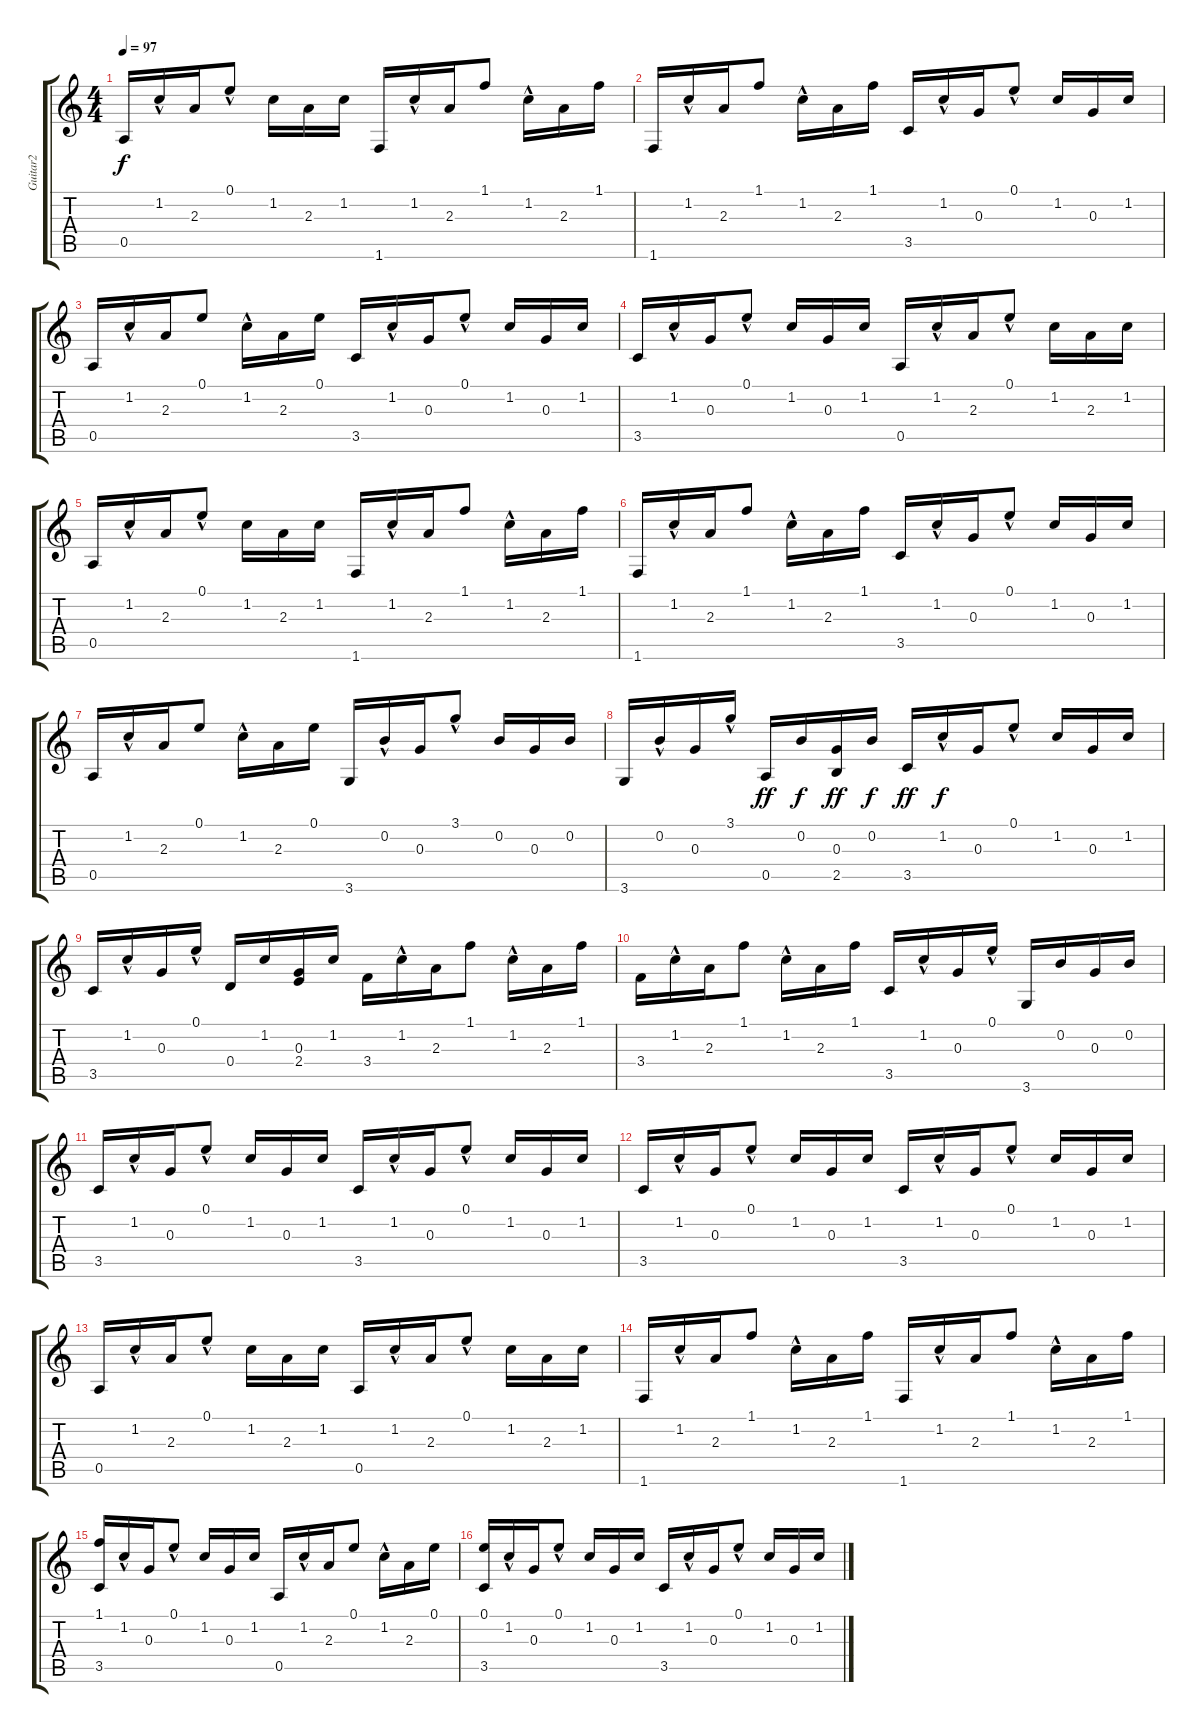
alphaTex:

\track ("Guitar2" "Guitar2") {instrument acousticguitarsteel}
\staff {score tabs}
\tuning (E4 B3 G3 D3 A2 E2) {hide}
\ts (4 4)
\tempo 97
\clef g2
\ks c
0.5.16{dy f} 1.2{hac}.16 2.3.16 0.1{hac}.8 1.2.16 2.3.16 1.2.16 1.6.16 1.2{hac}.16 2.3.16 1.1.8 1.2{hac}.16 2.3.16 1.1.16 |
1.6.16 1.2{hac}.16 2.3.16 1.1.8 1.2{hac}.16 2.3.16 1.1.16 3.5.16 1.2{hac}.16 0.3.16 0.1{hac}.8 1.2.16 0.3.16 1.2.16 |
0.5.16 1.2{hac}.16 2.3.16 0.1.8 1.2{hac}.16 2.3.16 0.1.16 3.5.16 1.2{hac}.16 0.3.16 0.1{hac}.8 1.2.16 0.3.16 1.2.16 |
3.5.16 1.2{hac}.16 0.3.16 0.1{hac}.8 1.2.16 0.3.16 1.2.16 0.5.16 1.2{hac}.16 2.3.16 0.1{hac}.8 1.2.16 2.3.16 1.2.16 |
0.5.16 1.2{hac}.16 2.3.16 0.1{hac}.8 1.2.16 2.3.16 1.2.16 1.6.16 1.2{hac}.16 2.3.16 1.1.8 1.2{hac}.16 2.3.16 1.1.16 |
1.6.16 1.2{hac}.16 2.3.16 1.1.8 1.2{hac}.16 2.3.16 1.1.16 3.5.16 1.2{hac}.16 0.3.16 0.1{hac}.8 1.2.16 0.3.16 1.2.16 |
0.5.16 1.2{hac}.16 2.3.16 0.1.8 1.2{hac}.16 2.3.16 0.1.16 3.6.16 0.2{hac}.16 0.3.16 3.1{hac}.8 0.2.16 0.3.16 0.2.16 |
3.6.16 0.2{hac}.16 0.3.16 3.1{hac}.16 0.5.16{dy ff} 0.2.16{dy f} (0.3 2.5).16{dy ff} 0.2.16{dy f} 3.5.16{dy ff} 1.2{hac}.16{dy f} 0.3.16 0.1{hac}.8 1.2.16 0.3.16 1.2.16 |
3.5.16 1.2{hac}.16 0.3.16 0.1{hac}.16 0.4.16 1.2.16 (0.3 2.4).16 1.2.16 3.4.16 1.2{hac}.16 2.3.16 1.1.8 1.2{hac}.16 2.3.16 1.1.16 |
3.4.16 1.2{hac}.16 2.3.16 1.1.8 1.2{hac}.16 2.3.16 1.1.16 3.5.16 1.2{hac}.16 0.3.16 0.1{hac}.16 3.6.16 0.2.16 0.3.16 0.2.16 |
3.5.16 1.2{hac}.16 0.3.16 0.1{hac}.8 1.2.16 0.3.16 1.2.16 3.5.16 1.2{hac}.16 0.3.16 0.1{hac}.8 1.2.16 0.3.16 1.2.16 |
3.5.16 1.2{hac}.16 0.3.16 0.1{hac}.8 1.2.16 0.3.16 1.2.16 3.5.16 1.2{hac}.16 0.3.16 0.1{hac}.8 1.2.16 0.3.16 1.2.16 |
0.5.16 1.2{hac}.16 2.3.16 0.1{hac}.8 1.2.16 2.3.16 1.2.16 0.5.16 1.2{hac}.16 2.3.16 0.1{hac}.8 1.2.16 2.3.16 1.2.16 |
1.6.16 1.2{hac}.16 2.3.16 1.1.8 1.2{hac}.16 2.3.16 1.1.16 1.6.16 1.2{hac}.16 2.3.16 1.1.8 1.2{hac}.16 2.3.16 1.1.16 |
(1.1 3.5).16 1.2{hac}.16 0.3.16 0.1{hac}.8 1.2.16 0.3.16 1.2.16 0.5.16 1.2{hac}.16 2.3.16 0.1.8 1.2{hac}.16 2.3.16 0.1.16 |
(0.1 3.5).16 1.2{hac}.16 0.3.16 0.1{hac}.8 1.2.16 0.3.16 1.2.16 3.5.16 1.2{hac}.16 0.3.16 0.1{hac}.8 1.2.16 0.3.16 1.2.16
